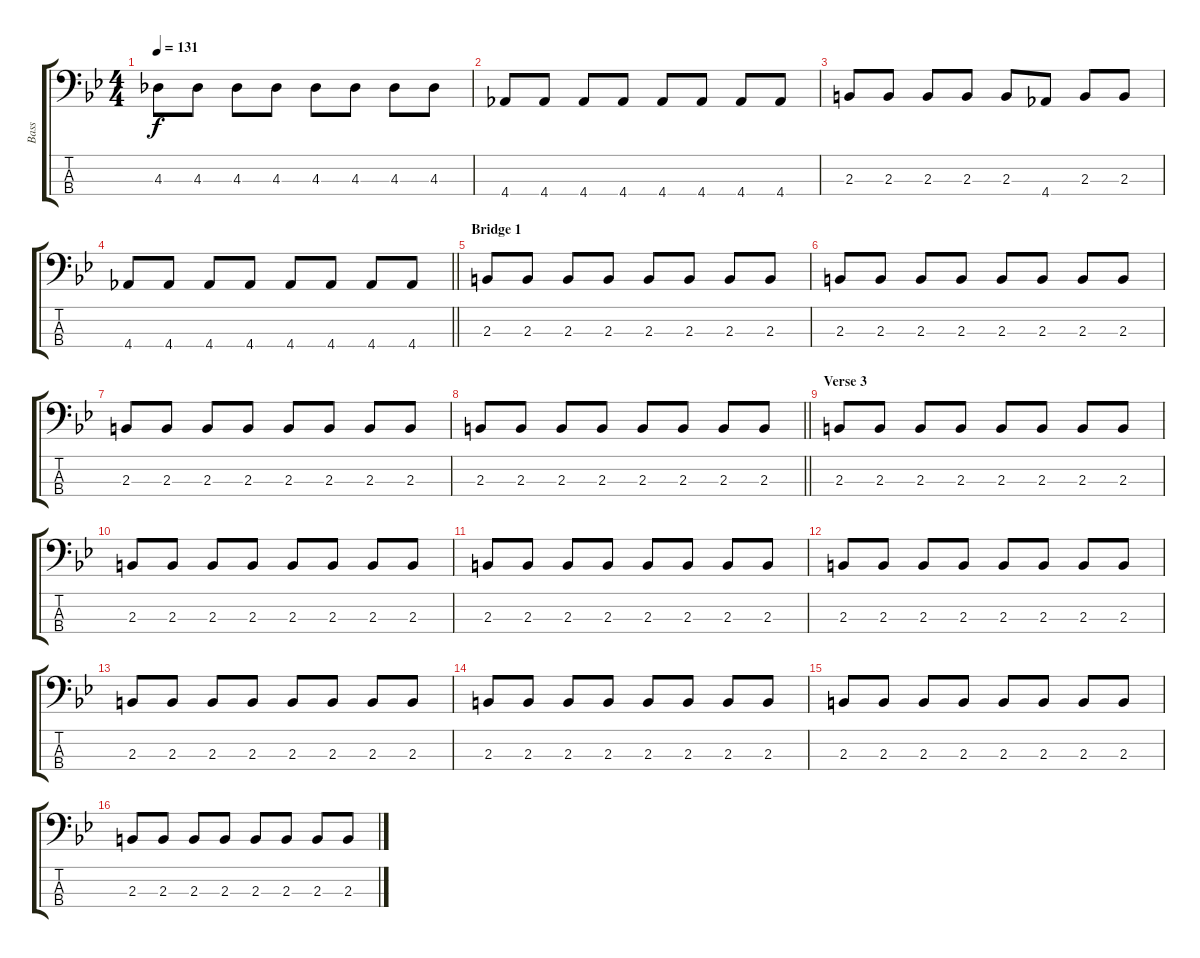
\track ("Bass" "Bass") {instrument electricbassfinger}
\staff {score tabs}
\tuning (G2 D2 A1 E1) {hide}
\ts (4 4)
\tempo 131
\clef f4
\ks bb
4.3.8{dy f} 4.3.8 4.3.8 4.3.8 4.3.8 4.3.8 4.3.8 4.3.8 |
4.4.8 4.4.8 4.4.8 4.4.8 4.4.8 4.4.8 4.4.8 4.4.8 |
2.3.8 2.3.8 2.3.8 2.3.8 2.3.8 4.4.8 2.3.8 2.3.8 |
\barLineRight lightlight
4.4.8 4.4.8 4.4.8 4.4.8 4.4.8 4.4.8 4.4.8 4.4.8 |
\section ("" "Bridge 1")
2.3.8 2.3.8 2.3.8 2.3.8 2.3.8 2.3.8 2.3.8 2.3.8 |
2.3.8 2.3.8 2.3.8 2.3.8 2.3.8 2.3.8 2.3.8 2.3.8 |
2.3.8 2.3.8 2.3.8 2.3.8 2.3.8 2.3.8 2.3.8 2.3.8 |
\barLineRight lightlight
2.3.8 2.3.8 2.3.8 2.3.8 2.3.8 2.3.8 2.3.8 2.3.8 |
\section ("" "Verse 3")
2.3.8 2.3.8 2.3.8 2.3.8 2.3.8 2.3.8 2.3.8 2.3.8 |
2.3.8 2.3.8 2.3.8 2.3.8 2.3.8 2.3.8 2.3.8 2.3.8 |
2.3.8 2.3.8 2.3.8 2.3.8 2.3.8 2.3.8 2.3.8 2.3.8 |
2.3.8 2.3.8 2.3.8 2.3.8 2.3.8 2.3.8 2.3.8 2.3.8 |
2.3.8 2.3.8 2.3.8 2.3.8 2.3.8 2.3.8 2.3.8 2.3.8 |
2.3.8 2.3.8 2.3.8 2.3.8 2.3.8 2.3.8 2.3.8 2.3.8 |
2.3.8 2.3.8 2.3.8 2.3.8 2.3.8 2.3.8 2.3.8 2.3.8 |
2.3.8 2.3.8 2.3.8 2.3.8 2.3.8 2.3.8 2.3.8 2.3.8
